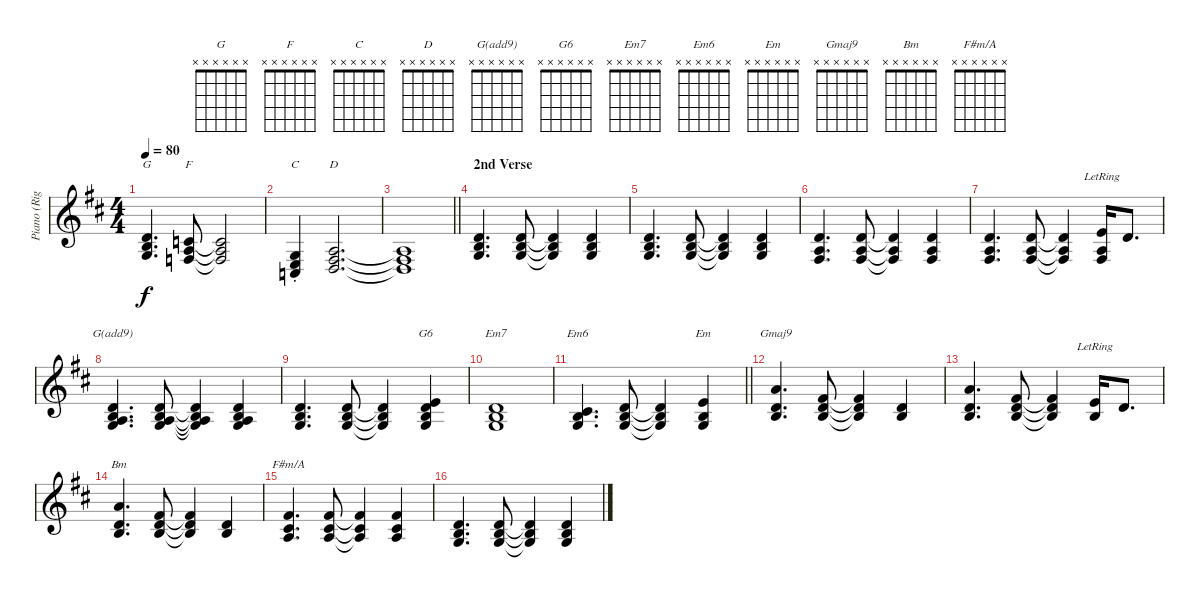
\track ("Piano (Right hand)" "Piano (Rig") {instrument acousticgrandpiano}
\staff {score}
\tuning (E4 B3 G3 D3 A2 E2) {hide}
\chord ("G" x x x x x x)
\chord ("F" x x x x x x)
\chord ("C" x x x x x x)
\chord ("D" x x x x x x)
\chord ("G(add9)" x x x x x x)
\chord ("G6" x x x x x x)
\chord ("Em7" x x x x x x)
\chord ("Em6" x x x x x x)
\chord ("Em" x x x x x x)
\chord ("Gmaj9" x x x x x x)
\chord ("Bm" x x x x x x)
\chord ("F#m/A" x x x x x x)
\ts (4 4)
\tempo 80
\clef g2
\ks d
(3.2 4.3 5.4).4{d ch "G" dy f volume 11} (1.2 2.3 3.4).8{ch "F"} (1.2{t} 2.3{t} 3.4{t}).2 |
(0.3{st} 2.4{st} 3.5{st}).4{ch "C"} (2.3 4.4 5.5).2{d ch "D"} |
\barLineRight lightlight
(2.3{t} 4.4{t} 5.5{t}).1 |
\section ("" "2nd Verse")
(3.2 4.3 5.4).4{d} (3.2 4.3 5.4).8 (3.2{t} 4.3{t} 5.4{t}).4 (3.2 4.3 5.4).4 |
(3.2 4.3 5.4).4{d} (3.2 4.3 5.4).8 (3.2{t} 4.3{t} 5.4{t}).4 (3.2 4.3 5.4).4 |
(3.2 2.3 4.4).4{d} (3.2 2.3 4.4).8 (3.2{t} 2.3{t} 4.4{t}).4 (3.2 2.3 4.4).4 |
(3.2 2.3 4.4).4{d} (3.2 2.3 4.4).8 (3.2{t} 2.3{t} 4.4{t}).4 (0.1{lr} 2.3{lr} 4.4{lr}).16 3.2.8{d} |
(3.2 4.3 7.4 10.5).4{d ch "G(add9)"} (3.2 4.3 7.4 10.5).8 (3.2{t} 4.3{t} 7.4{t} 10.5{t}).4 (3.2 4.3 7.4 10.5).4 |
(3.2 4.3 5.4).4{d} (3.2 4.3 5.4).8 (3.2{t} 4.3{t} 5.4{t}).4 (0.1 3.2 4.3 5.4).4{ch "G6"} |
(3.2 4.3 5.4).1{ch "Em7"} |
\barLineRight lightlight
(2.2 4.3 5.4).4{d ch "Em6"} (3.2 4.3 5.4).8 (3.2{t} 4.3{t} 5.4{t}).4 (5.2 4.3 5.4).4{ch "Em"} |
(5.1 3.2 4.3).4{d ch "Gmaj9"} (2.1 3.2 4.3).8 (2.1{t} 3.2{t} 4.3{t}).4 (3.2 4.3).4 |
(5.1 3.2 4.3).4{d} (2.1 3.2 4.3).8 (2.1{t} 3.2{t} 4.3{t}).4 (0.1{lr} 4.3{lr}).16 3.2.8{d} |
(5.1 3.2 4.3).4{d ch "Bm"} (2.1 3.2 4.3).8 (2.1{t} 3.2{t} 4.3{t}).4 (3.2 4.3).4 |
(2.1 2.2 2.3).4{d ch "F#m/A"} (2.1 2.2 2.3).8 (2.1{t} 2.2{t} 2.3{t}).4 (2.1 2.2 2.3).4 |
(3.2 4.3 5.4).4{d} (3.2 4.3 5.4).8 (3.2{t} 4.3{t} 5.4{t}).4 (3.2 4.3 5.4).4
